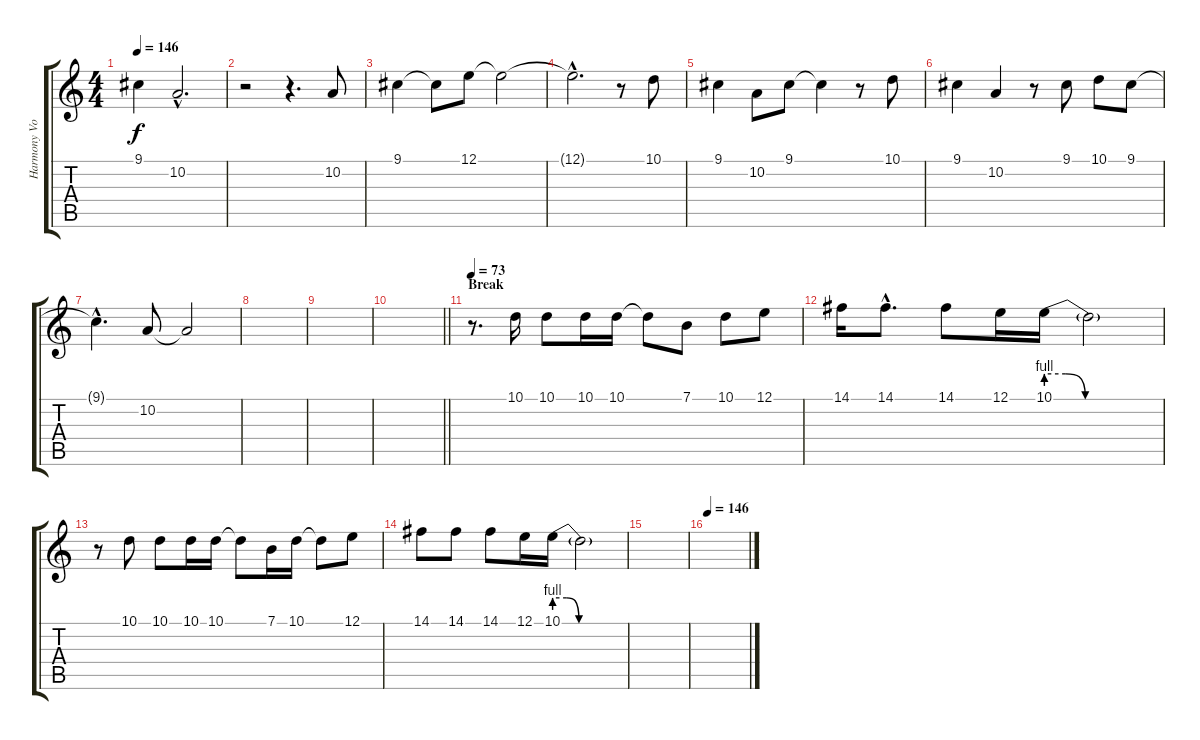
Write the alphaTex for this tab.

\track ("Harmony Voc." "Harmony Vo") {instrument flute}
\staff {score tabs}
\tuning (E4 B3 G3 D3 A2 E2) {hide}
\ts (4 4)
\tempo 146
\clef g2
\ks c
9.1{t}.4{dy f} 10.2{hac}.2{d} |
r.2 r.4{d} 10.2.8 |
9.1.4 9.1{t}.8 12.1.8 12.1{t}.2 |
12.1{hac t}.2{d} r.8 10.1.8 |
9.1.4 10.2.8 9.1.8 9.1{t}.4 r.8 10.1.8 |
9.1.4 10.2.4 r.8 9.1.8 10.1.8 9.1.8 |
9.1{hac t}.4{d} 10.2.8 10.2{t}.2 |
|
|
\barLineRight lightlight
|
\section ("" "Break")
\tempo 73
r.8{d} 10.1.16 10.1.8 10.1.16 10.1.16 10.1{t}.8 7.1.8 10.1.8 12.1.8 |
14.1.16 14.1{hac}.8{d} 14.1.8 12.1.16 10.1{be (custom 0 4 10 4 20 0 40 0 60 0)}.16 10.1{t}.2 |
r.8 10.1.8 10.1.8 10.1.16 10.1.16 10.1{t}.8 7.1.16 10.1.16 10.1{t}.8 12.1.8 |
14.1.8 14.1.8 14.1.8 12.1.16 10.1{be (custom 0 4 10 4 20 0 40 0 60 0)}.16 10.1{t}.2 |
|
\tempo 146
